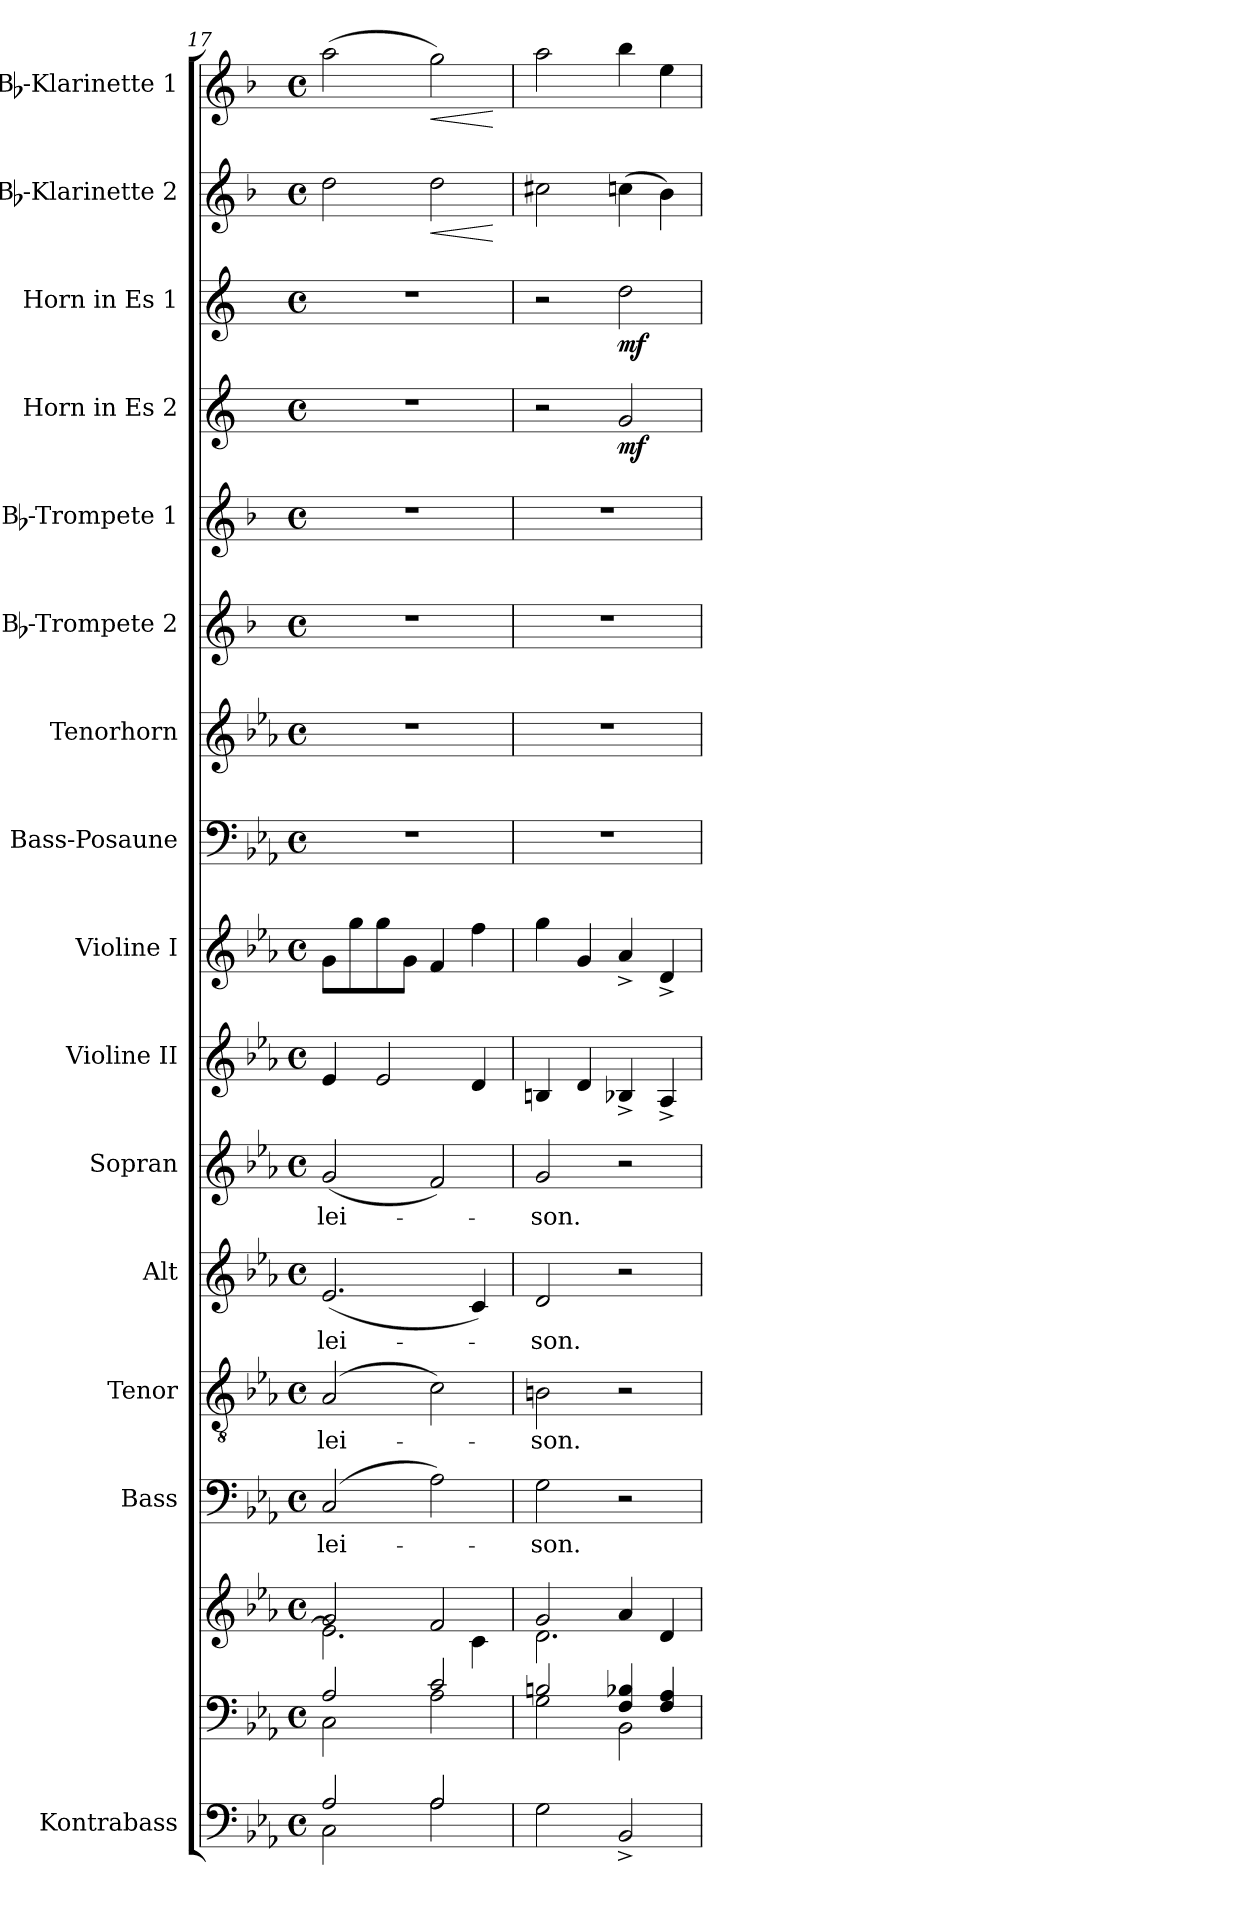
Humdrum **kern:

**kern	**kern	**kern	**kern	**text	**kern	**text	**kern	**text	**kern	**text	**kern	**kern	**kern	**kern	**kern	**kern	**kern	**dynam	**kern	**dynam	**kern	**dynam	**kern	**dynam
*part16	*part15	*part15	*part14	*part14	*part13	*part13	*part12	*part12	*part11	*part11	*part10	*part9	*part8	*part7	*part6	*part5	*part4	*part4	*part3	*part3	*part2	*part2	*part1	*part1
*staff17	*staff16	*staff15	*staff14	*staff14	*staff13	*staff13	*staff12	*staff12	*staff11	*staff11	*staff10	*staff9	*staff8	*staff7	*staff6	*staff5	*staff4	*staff4	*staff3	*staff3	*staff2	*staff2	*staff1	*staff1
*I"Kontrabass	*	*	*I"Bass	*	*I"Tenor	*	*I"Alt	*	*I"Sopran	*	*I"Violine II	*I"Violine I	*I"Bass-Posaune	*I"Tenorhorn	*I"Bb-Trompete 2	*I"Bb-Trompete 1	*I"Horn in Es 2	*	*I"Horn in Es 1	*	*I"Bb-Klarinette 2	*	*I"Bb-Klarinette 1	*
*I'Kb.	*	*	*I'B.	*	*I'T.	*	*I'A.	*	*I'S.	*	*I'Vl. II	*I'Vl. I	*I'B. Pos.	*I'T. Hrn.	*I'Bb Trp. 2	*I'Bb Trp. 1	*	*	*	*	*I'Bb Kl. 2	*	*I'Bb Kl. 1	*
*clefF4	*clefF4	*clefG2	*clefF4	*	*clefGv2	*	*clefG2	*	*clefG2	*	*clefG2	*clefG2	*clefF4	*clefG2	*clefG2	*clefG2	*clefG2	*	*clefG2	*	*clefG2	*	*clefG2	*
*ITrd7c12	*	*	*	*	*	*	*	*	*	*	*	*	*	*ITrd8c14	*ITrd1c2	*ITrd1c2	*ITrd5c9	*	*ITrd5c9	*	*ITrd1c2	*	*ITrd1c2	*
*k[b-e-a-]	*k[b-e-a-]	*k[b-e-a-]	*k[b-e-a-]	*	*k[b-e-a-]	*	*k[b-e-a-]	*	*k[b-e-a-]	*	*k[b-e-a-]	*k[b-e-a-]	*k[b-e-a-]	*k[b-e-a-]	*k[b-e-a-]	*k[b-e-a-]	*k[b-e-a-]	*	*k[b-e-a-]	*	*k[b-e-a-]	*	*k[b-e-a-]	*
*E-:	*E-:	*E-:	*E-:	*	*E-:	*	*E-:	*	*E-:	*	*E-:	*E-:	*E-:	*E-:	*E-:	*E-:	*E-:	*	*E-:	*	*E-:	*	*E-:	*
*M4/4	*M4/4	*M4/4	*M4/4	*	*M4/4	*	*M4/4	*	*M4/4	*	*M4/4	*M4/4	*M4/4	*M4/4	*M4/4	*M4/4	*M4/4	*	*M4/4	*	*M4/4	*	*M4/4	*
*met(c)	*met(c)	*met(c)	*met(c)	*	*met(c)	*	*met(c)	*	*met(c)	*	*met(c)	*met(c)	*met(c)	*met(c)	*met(c)	*met(c)	*met(c)	*	*met(c)	*	*met(c)	*	*met(c)	*
=17	=17	=17	=17	=17	=17	=17	=17	=17	=17	=17	=17	=17	=17	=17	=17	=17	=17	=17	=17	=17	=17	=17	=17	=17
*^	*^	*^	*	*	*	*	*	*	*	*	*	*	*	*	*	*	*	*	*	*	*	*	*	*
!	!	!	!	!	!	!	!LO:LY:b	!	!LO:LY:b	!	!LO:LY:b	!	!LO:LY:b	!	!	!	!	!	!	!	!	!	!	!	!	!	!
2AA-/	2CC\	2A-/	2C\	2g/	2.e-\]	(2C/	-lei-	(2A-/	-lei-	(<2.e-/	-lei-	(<2g/	-lei-	4e-/	8g\L	1r	1r	1r	1r	1r	.	1r	.	2cc\	.	(>2gg\	.
.	.	.	.	.	.	.	.	.	.	.	.	.	.	.	8gg\	.	.	.	.	.	.	.	.	.	.	.	.
.	.	.	.	.	.	.	.	.	.	.	.	.	.	2e-/	8gg\	.	.	.	.	.	.	.	.	.	.	.	.
.	.	.	.	.	.	.	.	.	.	.	.	.	.	.	8g\J	.	.	.	.	.	.	.	.	.	.	.	.
!	!	!	!	!	!	!	!	!	!	!	!	!	!	!	!	!	!	!	!	!	!	!	!	!	!LO:HP:b	!	!LO:HP:b
2AA-/	2AA-\	2c/	2A-\	2f/	.	2A-\)	.	2c\)	.	.	.	2f/)	.	.	4f/	.	.	.	.	.	.	.	.	2cc\	<	2ff\)	<
.	.	.	.	.	4c\	.	.	.	.	4c/)	.	.	.	4d/	4ff\	.	.	.	.	.	.	.	.	.	.	.	.
*v	*v	*	*	*	*	*	*	*	*	*	*	*	*	*	*	*	*	*	*	*	*	*	*	*	*	*	*
*	*v	*v	*	*	*	*	*	*	*	*	*	*	*	*	*	*	*	*	*	*	*	*	*	*	*	*
*	*	*v	*v	*	*	*	*	*	*	*	*	*	*	*	*	*	*	*	*	*	*	*	*	*	*
.	.	.	.	.	.	.	.	.	.	.	.	.	.	.	.	.	.	.	.	.	.	[	.	[
=18	=18	=18	=18	=18	=18	=18	=18	=18	=18	=18	=18	=18	=18	=18	=18	=18	=18	=18	=18	=18	=18	=18	=18	=18
*	*^	*^	*	*	*	*	*	*	*	*	*	*	*	*	*	*	*	*	*	*	*	*	*	*
!	!	!	!	!	!	!LO:LY:b	!	!LO:LY:b	!	!LO:LY:b	!	!LO:LY:b	!	!	!	!	!	!	!	!	!	!	!	!	!	!
2GG\	2Bn/	2G\	2g/	2.d\	2G\	-son.	2Bn\	-son.	2d/	-son.	2g/	-son.	4Bn/	4gg\	1r	1r	1r	1r	2r	.	2r	.	2bn\	.	2gg\	.
.	.	.	.	.	.	.	.	.	.	.	.	.	4d/	4g/	.	.	.	.	.	.	.	.	.	.	.	.
!	!	!	!	!	!	!	!	!	!	!	!	!	!	!	!	!	!	!	!	!LO:DY:b	!	!LO:DY:b	!	!	!	!
2BBB-^</	4F/ 4B-X/	2BB-\	4a-/	.	2r	.	2r	.	2r	.	2r	.	4B-X^</	4a-^</	.	.	.	.	2B-/	mf	2f\	mf	(>4b-X\	.	4aa-\	.
.	4F/ 4A-/	.	4d/	4ryy	.	.	.	.	.	.	.	.	4A-^</	4d^</	.	.	.	.	.	.	.	.	4a-\)	.	4dd\	.
*	*v	*v	*	*	*	*	*	*	*	*	*	*	*	*	*	*	*	*	*	*	*	*	*	*	*	*
*	*	*v	*v	*	*	*	*	*	*	*	*	*	*	*	*	*	*	*	*	*	*	*	*	*	*
=	=	=	=	=	=	=	=	=	=	=	=	=	=	=	=	=	=	=	=	=	=	=	=	=
*-	*-	*-	*-	*-	*-	*-	*-	*-	*-	*-	*-	*-	*-	*-	*-	*-	*-	*-	*-	*-	*-	*-	*-	*-
